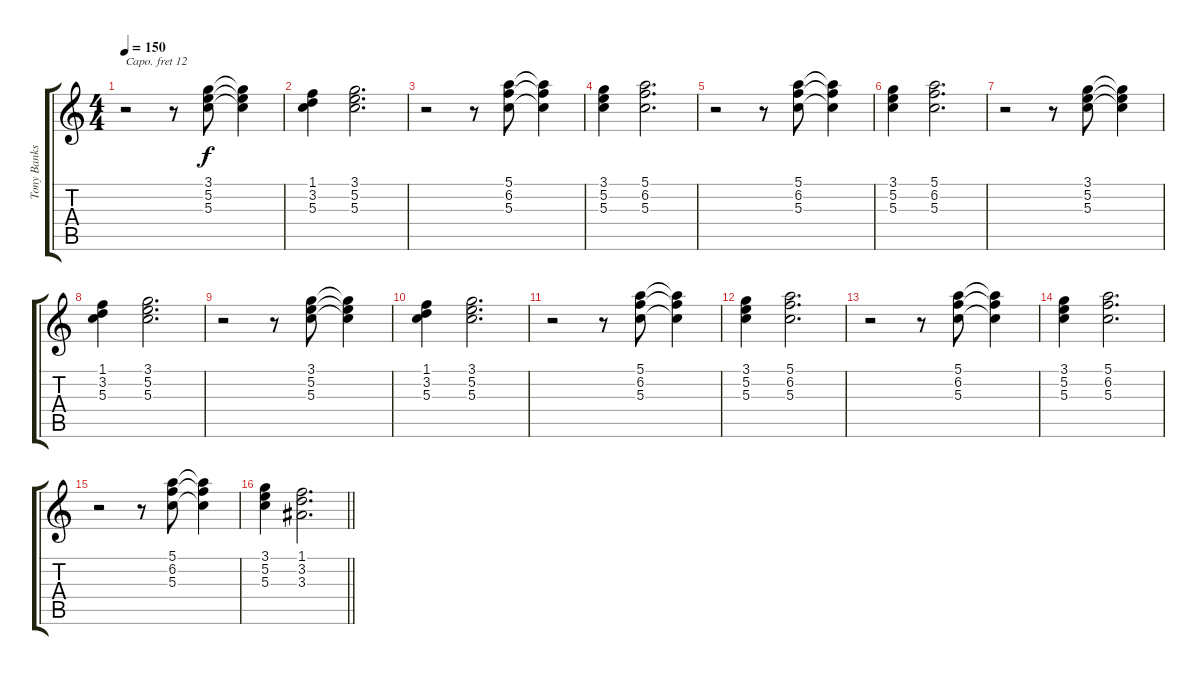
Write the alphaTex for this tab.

\track ("Tony Banks [Right Hand]" "Tony Banks") {instrument accordion}
\staff {score tabs}
\capo 12
\tuning (E4 B3 G3 D3 A2 E2) {hide}
\ts (4 4)
\tempo 150
\clef g2
\ks c
r.2{dy f} r.8 (3.1 5.2 5.3).8 (3.1{t} 5.2{t} 5.3{t}).4 |
(1.1 3.2 5.3).4 (3.1 5.2 5.3).2{d} |
r.2 r.8 (5.1 6.2 5.3).8 (5.1{t} 6.2{t} 5.3{t}).4 |
(3.1 5.2 5.3).4 (5.1 6.2 5.3).2{d} |
r.2 r.8 (5.1 6.2 5.3).8 (5.1{t} 6.2{t} 5.3{t}).4 |
(3.1 5.2 5.3).4 (5.1 6.2 5.3).2{d} |
r.2 r.8 (3.1 5.2 5.3).8 (3.1{t} 5.2{t} 5.3{t}).4 |
(1.1 3.2 5.3).4 (3.1 5.2 5.3).2{d} |
r.2 r.8 (3.1 5.2 5.3).8 (3.1{t} 5.2{t} 5.3{t}).4 |
(1.1 3.2 5.3).4 (3.1 5.2 5.3).2{d} |
r.2 r.8 (5.1 6.2 5.3).8 (5.1{t} 6.2{t} 5.3{t}).4 |
(3.1 5.2 5.3).4 (5.1 6.2 5.3).2{d} |
r.2 r.8 (5.1 6.2 5.3).8 (5.1{t} 6.2{t} 5.3{t}).4 |
(3.1 5.2 5.3).4 (5.1 6.2 5.3).2{d} |
r.2 r.8 (5.1 6.2 5.3).8 (5.1{t} 6.2{t} 5.3{t}).4 |
\barLineRight lightlight
(3.1 5.2 5.3).4 (1.1 3.2 3.3).2{d}
